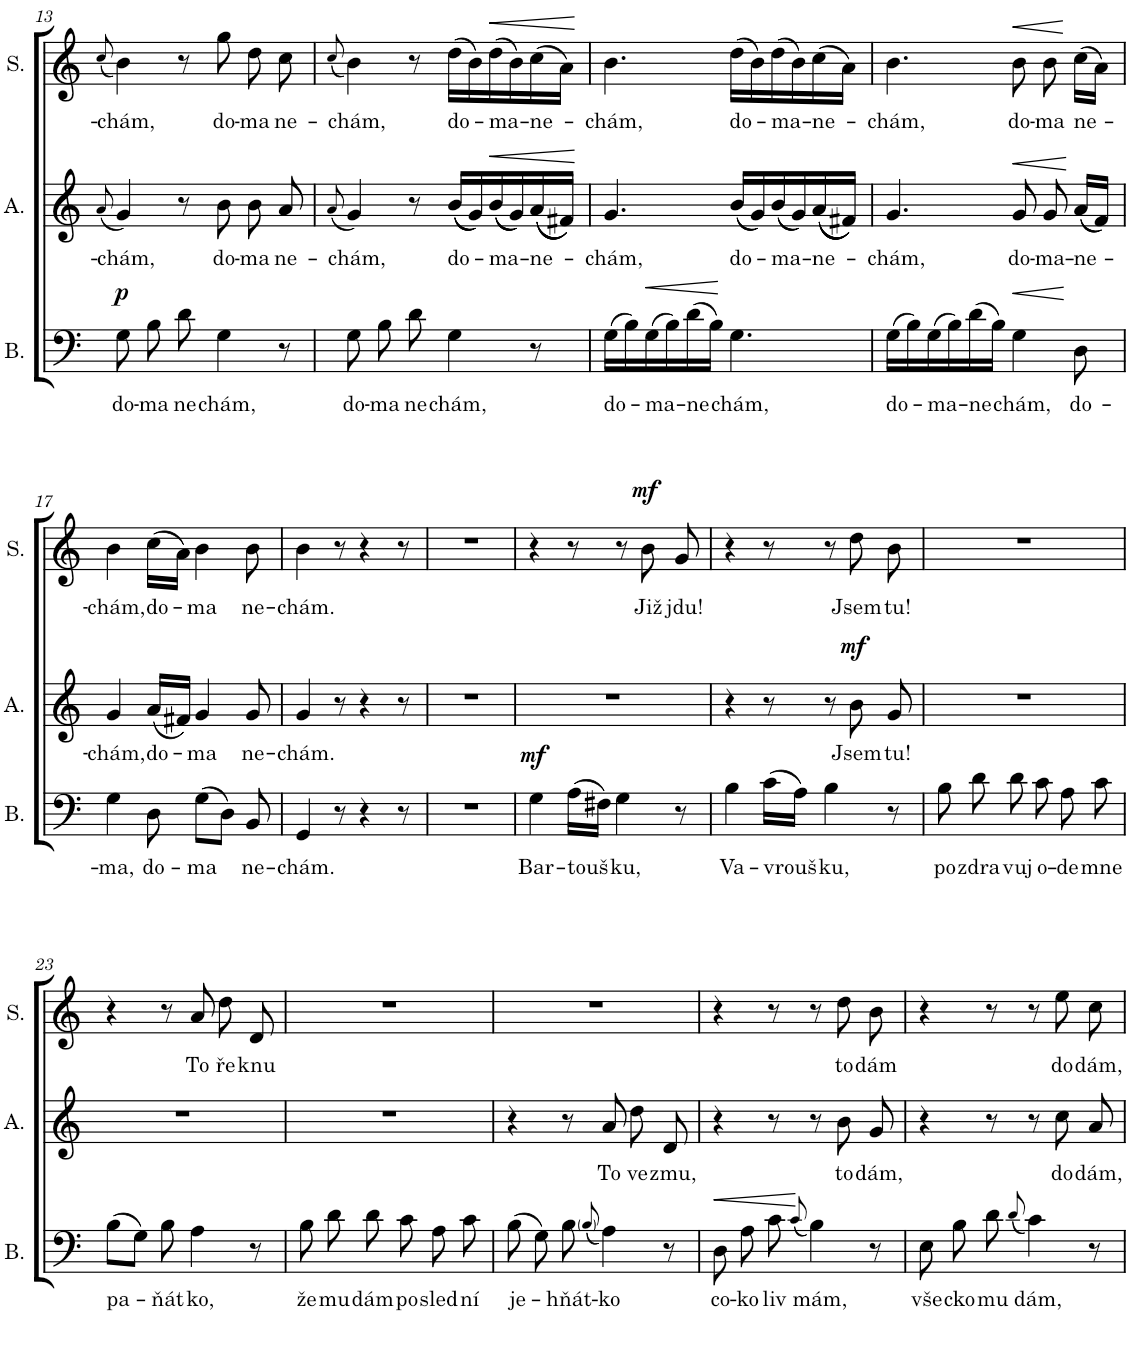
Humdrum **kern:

**kern	**text	**dynam	**kern	**text	**dynam	**kern	**text	**dynam
*part3	*part3	*part3	*part2	*part2	*part2	*part1	*part1	*part1
*staff3	*staff3	*staff3	*staff2	*staff2	*staff2	*staff1	*staff1	*staff1
*I"Bas	*	*	*I"Alt	*	*	*I"Soprán	*	*
*I'B.	*	*	*I'A.	*	*	*I'S.	*	*
!!LO:PB:g=z
*clefF4	*	*	*clefG2	*	*	*clefG2	*	*
*k[]	*	*	*k[]	*	*	*k[]	*	*
*M6/8	*	*	*M6/8	*	*	*M6/8	*	*
=13	=13	=13	=13	=13	=13	=13	=13	=13
.	.	.	(8qa/	.	.	(8qcc/	.	.
!	!LO:LY:b	!LO:DY:a	!	!LO:LY:b	!	!	!LO:LY:b	!
8G\	do-	p	4g/)	-chám,	.	4b\)	-chám,	.
!	!LO:LY:b	!	!	!	!	!	!	!
8B\	-ma	.	.	.	.	.	.	.
!	!LO:LY:b	!	!	!	!	!	!	!
8d\	ne-	.	8r	.	.	8r	.	.
!	!LO:LY:b	!	!	!LO:LY:b	!	!	!LO:LY:b	!
4G\	-chám,	.	8b\	do-	.	8gg\	do-	.
!	!	!	!	!LO:LY:b	!	!	!LO:LY:b	!
.	.	.	8b\	-ma-	.	8dd\	-ma	.
!	!	!	!	!LO:LY:b	!	!	!LO:LY:b	!
8r	.	.	8a/	-ne-	.	8cc\	ne-	.
=14	=14	=14	=14	=14	=14	=14	=14	=14
.	.	.	(8qa/	.	.	(8qcc/	.	.
!	!LO:LY:b	!	!	!LO:LY:b	!	!	!LO:LY:b	!
8G\	do-	.	4g/)	-chám,	.	4b\)	-chám,	.
!	!LO:LY:b	!	!	!	!	!	!	!
8B\	-ma	.	.	.	.	.	.	.
!	!LO:LY:b	!	!	!	!	!	!	!
8d\	ne-	.	8r	.	.	8r	.	.
!	!LO:LY:b	!	!	!LO:LY:b	!	!	!LO:LY:b	!
4G\	-chám,	.	(((16b/LL	do-	.	(16dd\LL	do-	.
.	.	.	16g/)))	.	.	16b\)	.	.
!	!	!	!	!LO:LY:b	!LO:HP:b	!	!LO:LY:b	!LO:HP:b
.	.	.	(((16b/	-ma-	<	(16dd\	-ma-	<
.	.	.	16g/)))	.	.	16b\)	.	.
!	!	!	!	!LO:LY:b	!	!	!LO:LY:b	!
8r	.	.	(((16a/	-ne-	.	(16cc\	-ne-	.
.	.	.	16f#X/JJ)))	.	.	16a\JJ)	.	.
.	.	.	.	.	[	.	.	[
=15	=15	=15	=15	=15	=15	=15	=15	=15
!	!LO:LY:b	!	!	!LO:LY:b	!	!	!LO:LY:b	!
(16G\LL	do-	.	4.g/	-chám,	.	4.b\	-chám,	.
16B\)	.	.	.	.	.	.	.	.
!	!LO:LY:b	!LO:HP:b	!	!	!	!	!	!
(16G\	-ma-	<	.	.	.	.	.	.
16B\)	.	.	.	.	.	.	.	.
!	!LO:LY:b	!	!	!	!	!	!	!
(16d\	-ne-	.	.	.	.	.	.	.
16B\JJ)	.	.	.	.	.	.	.	.
!	!LO:LY:b	!	!	!LO:LY:b	!	!	!LO:LY:b	!
4.G\	-chám,	[	((16b/LL	do-	.	(16dd\LL	do-	.
.	.	.	16g/))	.	.	16b\)	.	.
!	!	!	!	!LO:LY:b	!	!	!LO:LY:b	!
.	.	.	((16b/	-ma-	.	(16dd\	-ma-	.
.	.	.	16g/))	.	.	16b\)	.	.
!	!	!	!	!LO:LY:b	!	!	!LO:LY:b	!
.	.	.	((((16a/	-ne-	.	(16cc\	-ne-	.
.	.	.	16f#X/JJ))))	.	.	16a\JJ)	.	.
=16	=16	=16	=16	=16	=16	=16	=16	=16
!	!LO:LY:b	!	!	!LO:LY:b	!	!	!LO:LY:b	!
(16G\LL	do-	.	4.g/	-chám,	.	4.b\	-chám,	.
16B\)	.	.	.	.	.	.	.	.
!	!LO:LY:b	!	!	!	!	!	!	!
(16G\	-ma-	.	.	.	.	.	.	.
16B\)	.	.	.	.	.	.	.	.
!	!LO:LY:b	!	!	!	!	!	!	!
(16d\	-ne-	.	.	.	.	.	.	.
16B\JJ)	.	.	.	.	.	.	.	.
!	!LO:LY:b	!LO:HP:b	!	!LO:LY:b	!LO:HP:b	!	!LO:LY:b	!LO:HP:b
4G\	-chám,	<	8g/	do-	<	8b\	do-	<
!	!	!	!	!LO:LY:b	!	!	!LO:LY:b	!
.	.	.	8g/	-ma-	.	8b\	-ma	.
!	!LO:LY:b	!	!	!LO:LY:b	!	!	!LO:LY:b	!
8D\	do-	[	((16a/LL	-ne-	[	(16cc\LL	ne-	[
.	.	.	16f/JJ))	.	.	16a\JJ)	.	.
!!LO:LB:g=z
=17	=17	=17	=17	=17	=17	=17	=17	=17
!	!LO:LY:b	!	!	!LO:LY:b	!	!	!LO:LY:b	!
4G\	-ma,	.	4g/	-chám,	.	4b\	-chám,	.
!	!LO:LY:b	!	!	!LO:LY:b	!	!	!LO:LY:b	!
8D\	do-	.	(16a/LL	do-	.	(16cc\LL	do-	.
.	.	.	16f#X/JJ)	.	.	16a\JJ)	.	.
!	!LO:LY:b	!	!	!LO:LY:b	!	!	!LO:LY:b	!
(8G\L	-ma	.	4g/	-ma	.	4b\	-ma	.
8D\J)	.	.	.	.	.	.	.	.
!	!LO:LY:b	!	!	!LO:LY:b	!	!	!LO:LY:b	!
8BB/	ne-	.	8g/	ne-	.	8b\	ne-	.
=18	=18	=18	=18	=18	=18	=18	=18	=18
!	!LO:LY:b	!	!	!LO:LY:b	!	!	!LO:LY:b	!
4GG/	-chám.	.	4g/	-chám.	.	4b\	-chám.	.
8r	.	.	8r	.	.	8r	.	.
4r	.	.	4r	.	.	4r	.	.
8r	.	.	8r	.	.	8r	.	.
=19	=19	=19	=19	=19	=19	=19	=19	=19
2.r	.	.	2.r	.	.	2.r	.	.
=20	=20	=20	=20	=20	=20	=20	=20	=20
!	!LO:LY:b	!LO:DY:a	!	!	!	!	!	!
4G\	Bar-	mf	2.r	.	.	4r	.	.
!	!LO:LY:b	!	!	!	!	!	!	!
(16A\LL	-touš-	.	.	.	.	8r	.	.
16F#X\JJ)	.	.	.	.	.	.	.	.
!	!LO:LY:b	!	!	!	!	!	!	!
4G\	-ku,	.	.	.	.	8r	.	.
!	!	!	!	!	!	!	!LO:LY:b	!LO:DY:a
.	.	.	.	.	.	8b\	Již	mf
!	!	!	!	!	!	!	!LO:LY:b	!
8r	.	.	.	.	.	8g/	jdu!	.
=21	=21	=21	=21	=21	=21	=21	=21	=21
!	!LO:LY:b	!	!	!	!	!	!	!
4B\	Va-	.	4r	.	.	4r	.	.
!	!LO:LY:b	!	!	!	!	!	!	!
(16c\LL	-vrouš-	.	8r	.	.	8r	.	.
16A\JJ)	.	.	.	.	.	.	.	.
!	!LO:LY:b	!	!	!	!	!	!	!
4B\	-ku,	.	8r	.	.	8r	.	.
!	!	!	!	!LO:LY:b	!LO:DY:a	!	!LO:LY:b	!
.	.	.	8b\	Jsem	mf	8dd\	Jsem	.
!	!	!	!	!LO:LY:b	!	!	!LO:LY:b	!
8r	.	.	8g/	tu!	.	8b\	tu!	.
=22	=22	=22	=22	=22	=22	=22	=22	=22
!	!LO:LY:b	!	!	!	!	!	!	!
8B\	po-	.	2.r	.	.	2.r	.	.
!	!LO:LY:b	!	!	!	!	!	!	!
8d\	-zdra-	.	.	.	.	.	.	.
!	!LO:LY:b	!	!	!	!	!	!	!
8d\	-vuj	.	.	.	.	.	.	.
!	!LO:LY:b	!	!	!	!	!	!	!
8c\	o-	.	.	.	.	.	.	.
!	!LO:LY:b	!	!	!	!	!	!	!
8A\	-de	.	.	.	.	.	.	.
!	!LO:LY:b	!	!	!	!	!	!	!
8c\	mne	.	.	.	.	.	.	.
!!LO:LB:g=z
=23	=23	=23	=23	=23	=23	=23	=23	=23
!	!LO:LY:b	!	!	!	!	!	!	!
(8B\L	pa-	.	2.r	.	.	4r	.	.
8G\J)	.	.	.	.	.	.	.	.
!	!LO:LY:b	!	!	!	!	!	!	!
8B\	-ňát-	.	.	.	.	8r	.	.
!	!LO:LY:b	!	!	!	!	!	!LO:LY:b	!
4A\	-ko,	.	.	.	.	8a/	To	.
!	!	!	!	!	!	!	!LO:LY:b	!
.	.	.	.	.	.	8dd\	ře-	.
!	!	!	!	!	!	!	!LO:LY:b	!
8r	.	.	.	.	.	8d/	-knu	.
=24	=24	=24	=24	=24	=24	=24	=24	=24
!	!LO:LY:b	!	!	!	!	!	!	!
8B\	že	.	2.r	.	.	2.r	.	.
!	!LO:LY:b	!	!	!	!	!	!	!
8d\	mu	.	.	.	.	.	.	.
!	!LO:LY:b	!	!	!	!	!	!	!
8d\	dám	.	.	.	.	.	.	.
!	!LO:LY:b	!	!	!	!	!	!	!
8c\	po-	.	.	.	.	.	.	.
!	!LO:LY:b	!	!	!	!	!	!	!
8A\	-sled-	.	.	.	.	.	.	.
!	!LO:LY:b	!	!	!	!	!	!	!
8c\	-ní	.	.	.	.	.	.	.
=25	=25	=25	=25	=25	=25	=25	=25	=25
!	!LO:LY:b	!	!	!	!	!	!	!
(8B\	je-	.	4r	.	.	2.r	.	.
8G\)	.	.	.	.	.	.	.	.
!	!LO:LY:b	!	!	!	!	!	!	!
8B\	-hňát-	.	8r	.	.	.	.	.
(8qB/	.	.	.	.	.	.	.	.
!	!LO:LY:b	!	!	!LO:LY:b	!	!	!	!
4A\)	-ko	.	8a/	To	.	.	.	.
!	!	!	!	!LO:LY:b	!	!	!	!
.	.	.	8dd\	ve-	.	.	.	.
!	!	!	!	!LO:LY:b	!	!	!	!
8r	.	.	8d/	-zmu,	.	.	.	.
=26	=26	=26	=26	=26	=26	=26	=26	=26
!	!LO:LY:b	!LO:HP:b	!	!	!	!	!	!
8D\	co-	<	4r	.	.	4r	.	.
!	!LO:LY:b	!	!	!	!	!	!	!
8A\	-ko-	.	.	.	.	.	.	.
!	!LO:LY:b	!	!	!	!	!	!	!
8c\	-liv	.	8r	.	.	8r	.	.
(8qc/	.	.	.	.	.	.	.	.
!	!LO:LY:b	!	!	!	!	!	!	!
4B\)	mám,	[	8r	.	.	8r	.	.
!	!	!	!	!LO:LY:b	!	!	!LO:LY:b	!
.	.	.	8b\	to	.	8dd\	to	.
!	!	!	!	!LO:LY:b	!	!	!LO:LY:b	!
8r	.	.	8g/	dám,	.	8b\	dám	.
=27	=27	=27	=27	=27	=27	=27	=27	=27
!	!LO:LY:b	!	!	!	!	!	!	!
8E\	vše-	.	4r	.	.	4r	.	.
!	!LO:LY:b	!	!	!	!	!	!	!
8B\	-cko	.	.	.	.	.	.	.
!	!LO:LY:b	!	!	!	!	!	!	!
8d\	mu	.	8r	.	.	8r	.	.
(8qd/	.	.	.	.	.	.	.	.
!	!LO:LY:b	!	!	!	!	!	!	!
4c\)	dám,	.	8r	.	.	8r	.	.
!	!	!	!	!LO:LY:b	!	!	!LO:LY:b	!
.	.	.	8cc\	do-	.	8ee\	do-	.
!	!	!	!	!LO:LY:b	!	!	!LO:LY:b	!
8r	.	.	8a/	-dám,	.	8cc\	-dám,	.
=	=	=	=	=	=	=	=	=
*-	*-	*-	*-	*-	*-	*-	*-	*-
